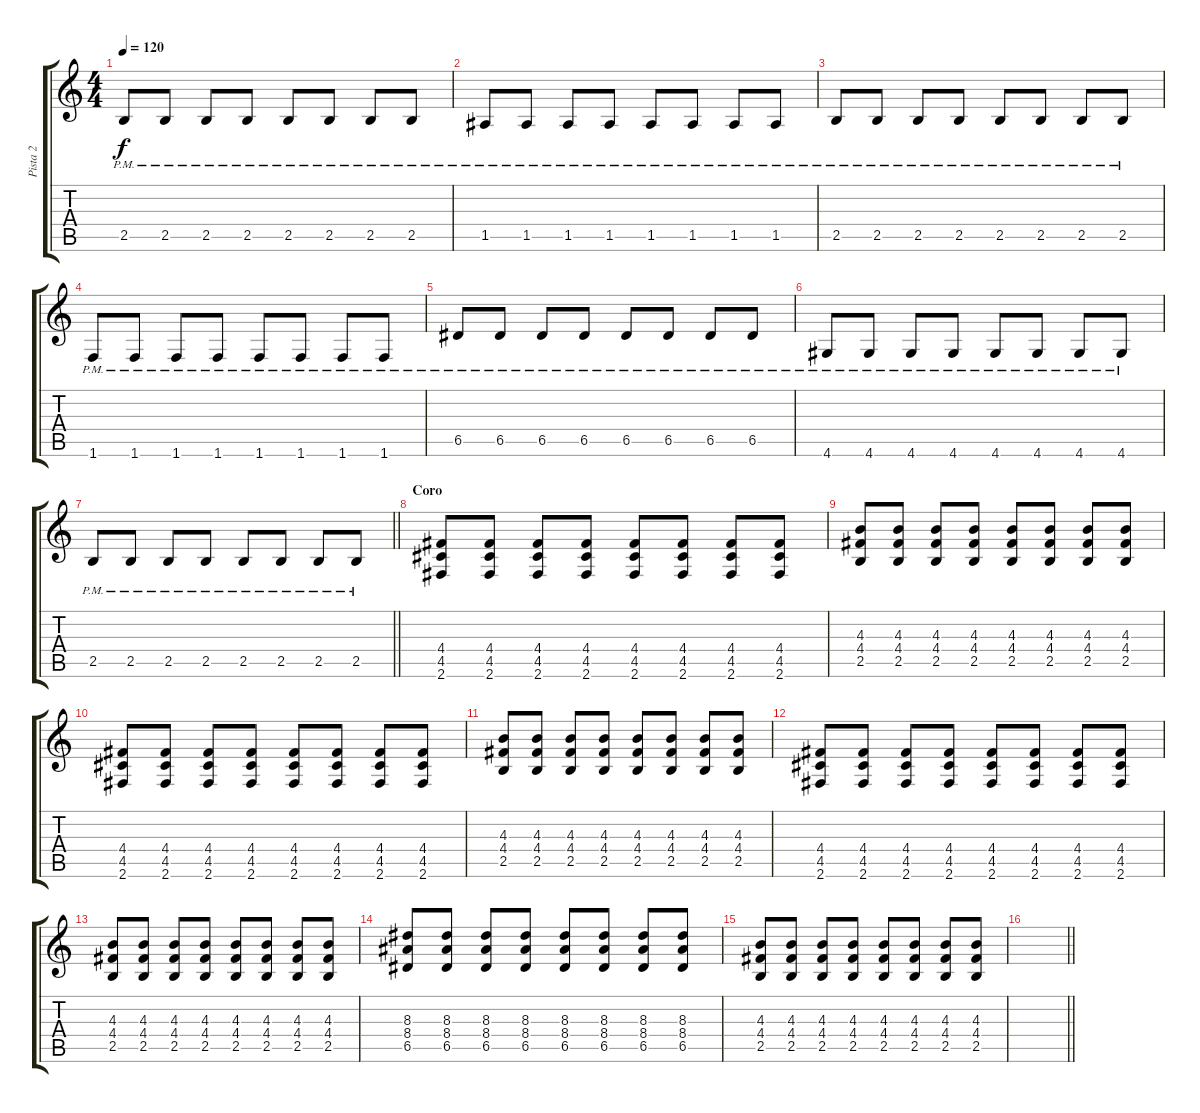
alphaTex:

\track ("Pista 2" "Pista 2") {instrument overdrivenguitar}
\staff {score tabs}
\tuning (E4 B3 G3 D3 A2 E2) {hide}
\ts (4 4)
\tempo 120
\clef g2
\ks c
2.5{pm}.8{dy f} 2.5{pm}.8 2.5{pm}.8 2.5{pm}.8 2.5{pm}.8 2.5{pm}.8 2.5{pm}.8 2.5{pm}.8 |
1.5{pm}.8 1.5{pm}.8 1.5{pm}.8 1.5{pm}.8 1.5{pm}.8 1.5{pm}.8 1.5{pm}.8 1.5{pm}.8 |
2.5{pm}.8 2.5{pm}.8 2.5{pm}.8 2.5{pm}.8 2.5{pm}.8 2.5{pm}.8 2.5{pm}.8 2.5{pm}.8 |
1.6{pm}.8 1.6{pm}.8 1.6{pm}.8 1.6{pm}.8 1.6{pm}.8 1.6{pm}.8 1.6{pm}.8 1.6{pm}.8 |
6.5{pm}.8 6.5{pm}.8 6.5{pm}.8 6.5{pm}.8 6.5{pm}.8 6.5{pm}.8 6.5{pm}.8 6.5{pm}.8 |
4.6{pm}.8 4.6{pm}.8 4.6{pm}.8 4.6{pm}.8 4.6{pm}.8 4.6{pm}.8 4.6{pm}.8 4.6{pm}.8 |
\barLineRight lightlight
2.5{pm}.8 2.5{pm}.8 2.5{pm}.8 2.5{pm}.8 2.5{pm}.8 2.5{pm}.8 2.5{pm}.8 2.5{pm}.8 |
\section ("" "Coro")
(4.4 4.5 2.6).8{balance 4} (4.4 4.5 2.6).8 (4.4 4.5 2.6).8 (4.4 4.5 2.6).8 (4.4 4.5 2.6).8 (4.4 4.5 2.6).8 (4.4 4.5 2.6).8 (4.4 4.5 2.6).8 |
(4.3 4.4 2.5).8 (4.3 4.4 2.5).8 (4.3 4.4 2.5).8 (4.3 4.4 2.5).8 (4.3 4.4 2.5).8 (4.3 4.4 2.5).8 (4.3 4.4 2.5).8 (4.3 4.4 2.5).8 |
(4.4 4.5 2.6).8 (4.4 4.5 2.6).8 (4.4 4.5 2.6).8 (4.4 4.5 2.6).8 (4.4 4.5 2.6).8 (4.4 4.5 2.6).8 (4.4 4.5 2.6).8 (4.4 4.5 2.6).8 |
(4.3 4.4 2.5).8 (4.3 4.4 2.5).8 (4.3 4.4 2.5).8 (4.3 4.4 2.5).8 (4.3 4.4 2.5).8 (4.3 4.4 2.5).8 (4.3 4.4 2.5).8 (4.3 4.4 2.5).8 |
(4.4 4.5 2.6).8 (4.4 4.5 2.6).8 (4.4 4.5 2.6).8 (4.4 4.5 2.6).8 (4.4 4.5 2.6).8 (4.4 4.5 2.6).8 (4.4 4.5 2.6).8 (4.4 4.5 2.6).8 |
(4.3 4.4 2.5).8 (4.3 4.4 2.5).8 (4.3 4.4 2.5).8 (4.3 4.4 2.5).8 (4.3 4.4 2.5).8 (4.3 4.4 2.5).8 (4.3 4.4 2.5).8 (4.3 4.4 2.5).8 |
(8.3 8.4 6.5).8 (8.3 8.4 6.5).8 (8.3 8.4 6.5).8 (8.3 8.4 6.5).8 (8.3 8.4 6.5).8 (8.3 8.4 6.5).8 (8.3 8.4 6.5).8 (8.3 8.4 6.5).8 |
(4.3 4.4 2.5).8 (4.3 4.4 2.5).8 (4.3 4.4 2.5).8 (4.3 4.4 2.5).8 (4.3 4.4 2.5).8 (4.3 4.4 2.5).8 (4.3 4.4 2.5).8 (4.3 4.4 2.5).8 |
\barLineRight lightlight
